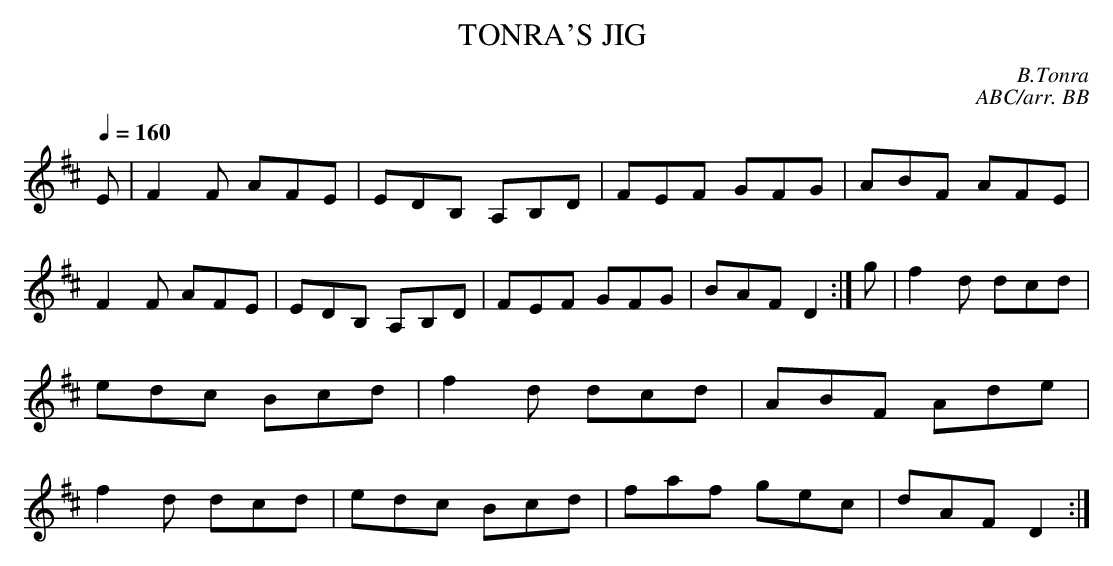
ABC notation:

X:1
T:TONRA'S JIG \
C:B.Tonra\
C:ABC/arr. BB\
known over the years as "Tone Rowe's" (whoever he or she is!)\
Q:1/4=160\
M:6/8\
K:D\
E|F2F AFE|EDB, A,B,D|FEF GFG|ABF AFE|\
F2F AFE|EDB, A,B,D|FEF GFG|BAF D2 :|\
g|f2d dcd|edc Bcd|f2d dcd|ABF Ade|\
f2d dcd|edc Bcd|faf gec|dAF D2 :|\
\
\
